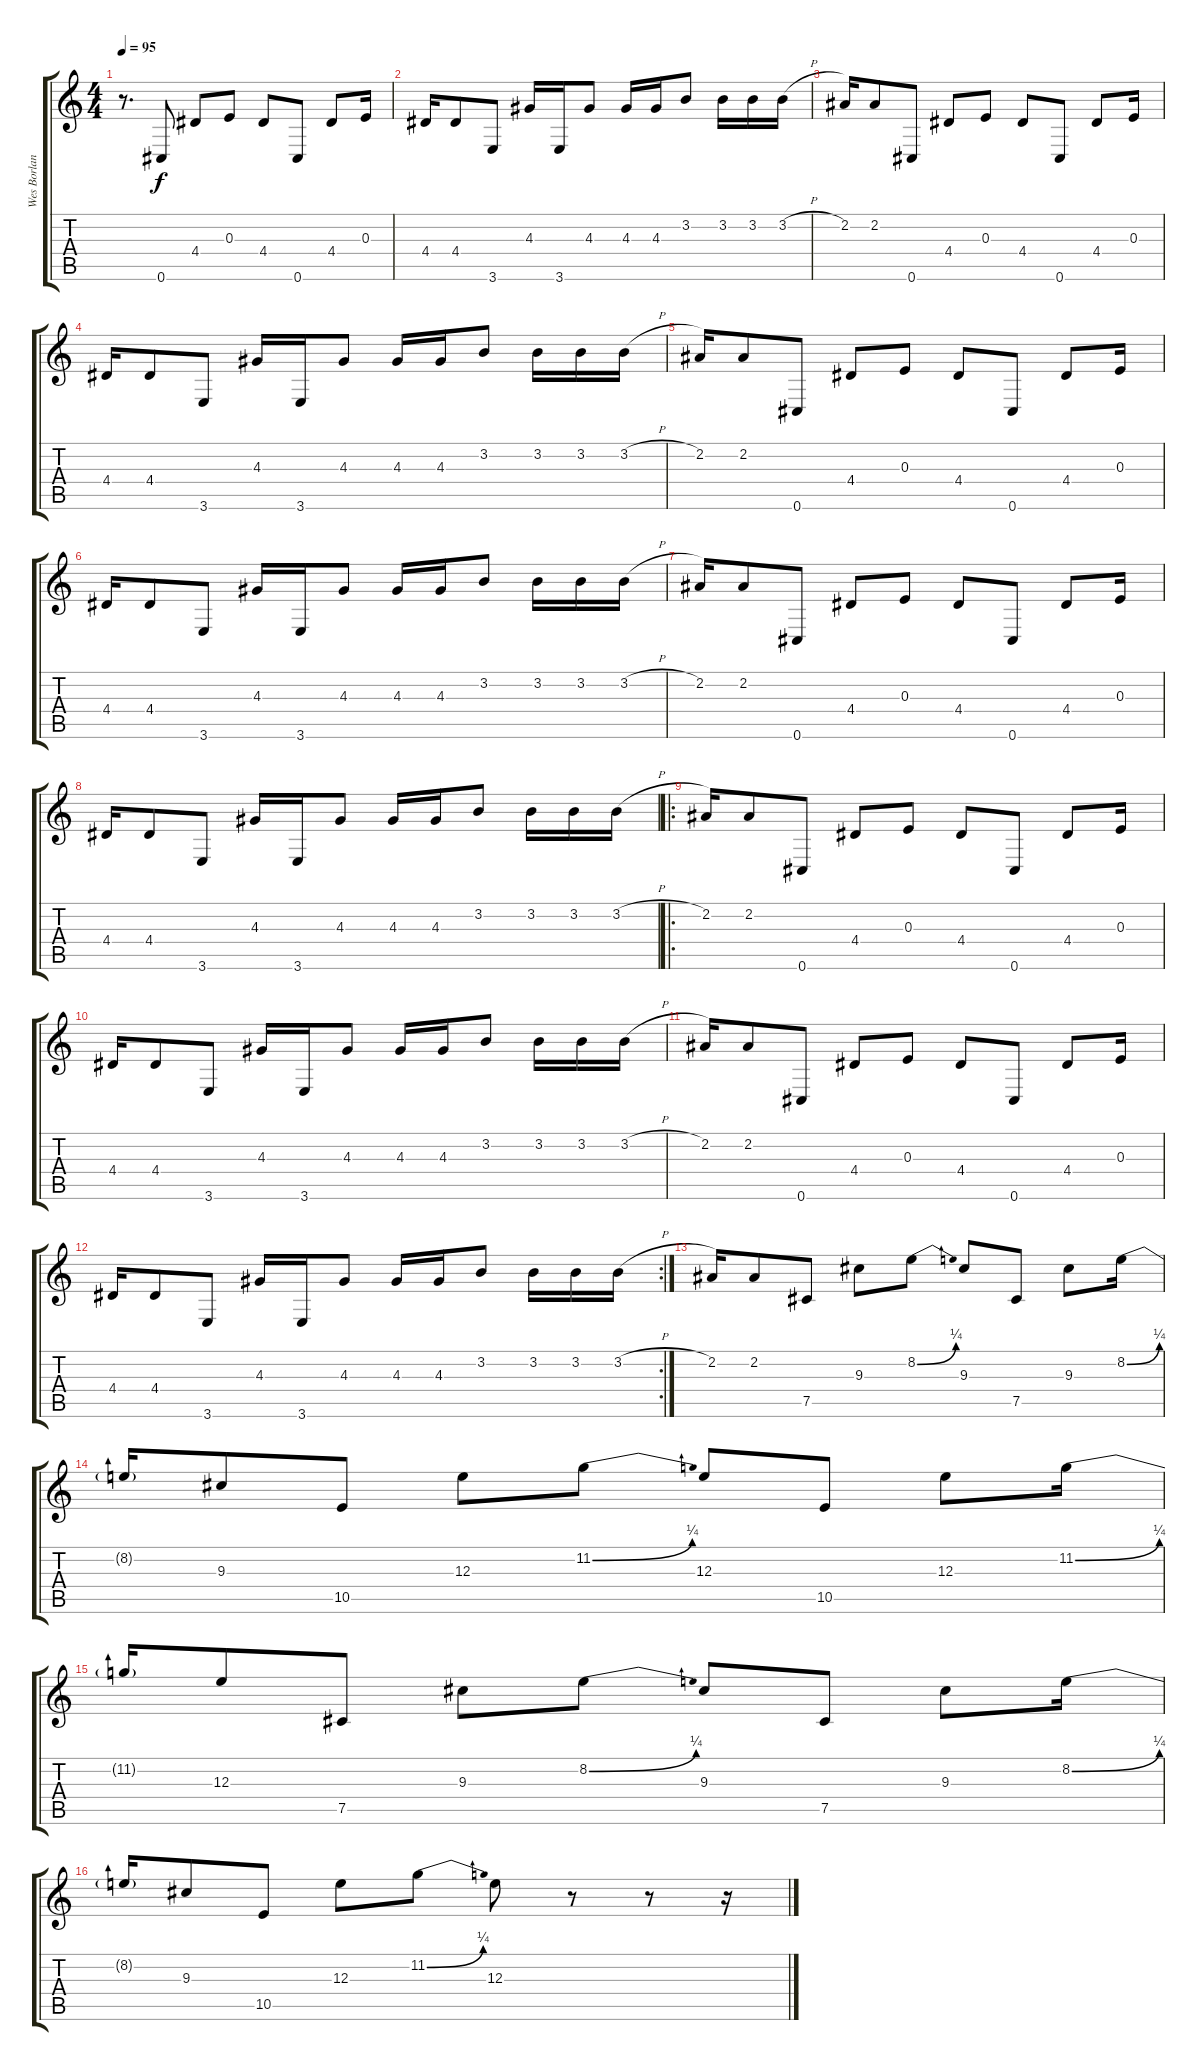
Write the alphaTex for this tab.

\track ("Wes Borland (3rd Guitar, Delay)" "Wes Borlan") {instrument electricguitarclean}
\staff {score tabs}
\tuning (Db4 Ab3 E3 B2 Gb2 Db2) {hide}
\ts (4 4)
\tempo 95
\clef g2
\ks c
r.8{d dy f instrument electricguitarclean} 0.6.8 4.4.8 0.3.8 4.4.8 0.6.8 4.4.8 0.3.16 |
4.4.16 4.4.8 3.6.8 4.3.16 3.6.16 4.3.8 4.3.16 4.3.16 3.2.8 3.2.16 3.2.16 3.2{h}.16 |
2.2.16 2.2.8 0.6.8 4.4.8 0.3.8 4.4.8 0.6.8 4.4.8 0.3.16 |
4.4.16 4.4.8 3.6.8 4.3.16 3.6.16 4.3.8 4.3.16 4.3.16 3.2.8 3.2.16 3.2.16 3.2{h}.16 |
2.2.16 2.2.8 0.6.8 4.4.8 0.3.8 4.4.8 0.6.8 4.4.8 0.3.16 |
4.4.16 4.4.8 3.6.8 4.3.16 3.6.16 4.3.8 4.3.16 4.3.16 3.2.8 3.2.16 3.2.16 3.2{h}.16 |
2.2.16 2.2.8 0.6.8 4.4.8 0.3.8 4.4.8 0.6.8 4.4.8 0.3.16 |
4.4.16 4.4.8 3.6.8 4.3.16 3.6.16 4.3.8 4.3.16 4.3.16 3.2.8 3.2.16 3.2.16 3.2{h}.16 |
\ro
2.2.16 2.2.8 0.6.8 4.4.8 0.3.8 4.4.8 0.6.8 4.4.8 0.3.16 |
4.4.16 4.4.8 3.6.8 4.3.16 3.6.16 4.3.8 4.3.16 4.3.16 3.2.8 3.2.16 3.2.16 3.2{h}.16 |
2.2.16 2.2.8 0.6.8 4.4.8 0.3.8 4.4.8 0.6.8 4.4.8 0.3.16 |
\rc 2
4.4.16 4.4.8 3.6.8 4.3.16 3.6.16 4.3.8 4.3.16 4.3.16 3.2.8 3.2.16 3.2.16 3.2{h}.16 |
2.2.16 2.2.8 7.5.8 9.3.8 8.2{be (bend 0 0 60 1)}.8 9.3.8 7.5.8 9.3.8 8.2{be (bend 0 0 60 1)}.16 |
8.2{t}.16 9.3.8 10.5.8 12.3.8 11.2{be (bend 0 0 60 1)}.8 12.3.8 10.5.8 12.3.8 11.2{be (bend 0 0 60 1)}.16 |
11.2{t}.16 12.3.8 7.5.8 9.3.8 8.2{be (bend 0 0 60 1)}.8 9.3.8 7.5.8 9.3.8 8.2{be (bend 0 0 60 1)}.16 |
8.2{t}.16 9.3.8 10.5.8 12.3.8 11.2{be (bend 0 0 60 1)}.8 12.3.8 r.8 r.8 r.16
